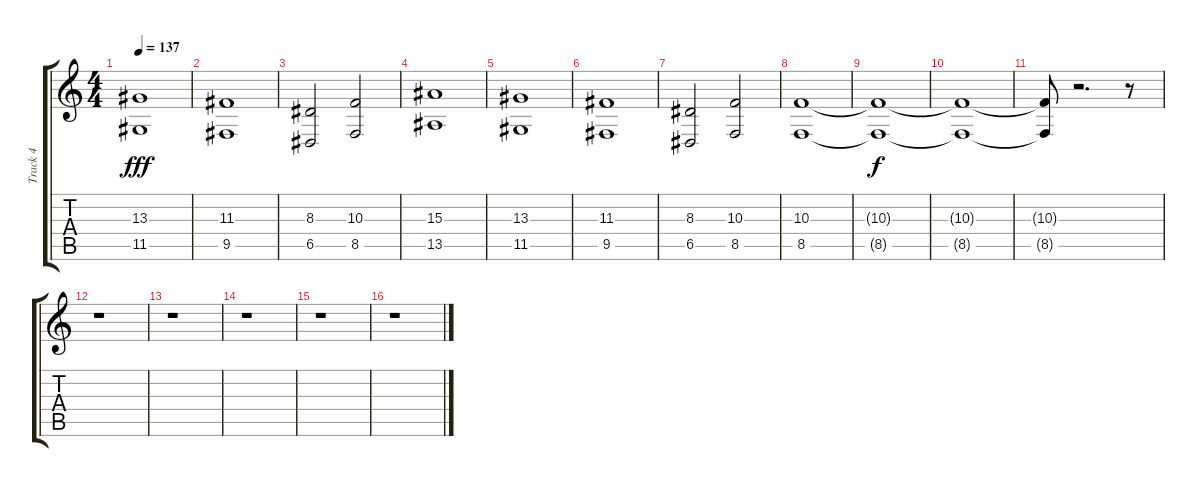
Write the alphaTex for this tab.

\track ("Track 4" "Track 4") {instrument trumpet}
\staff {score tabs}
\tuning (E4 B3 G3 D3 A2 E2) {hide}
\ts (4 4)
\tempo 137
\clef g2
\ks c
(13.3 11.5).1{dy fff} |
(11.3 9.5).1 |
(8.3 6.5).2 (10.3 8.5).2 |
(15.3 13.5).1 |
(13.3 11.5).1 |
(11.3 9.5).1 |
(8.3 6.5).2 (10.3 8.5).2 |
(10.3 8.5).1 |
(10.3{t} 8.5{t}).1{dy f} |
(10.3{t} 8.5{t}).1 |
(10.3{t} 8.5{t}).8 r.2{d} r.8 |
r.1 |
r.1 |
r.1 |
r.1 |
r.1
